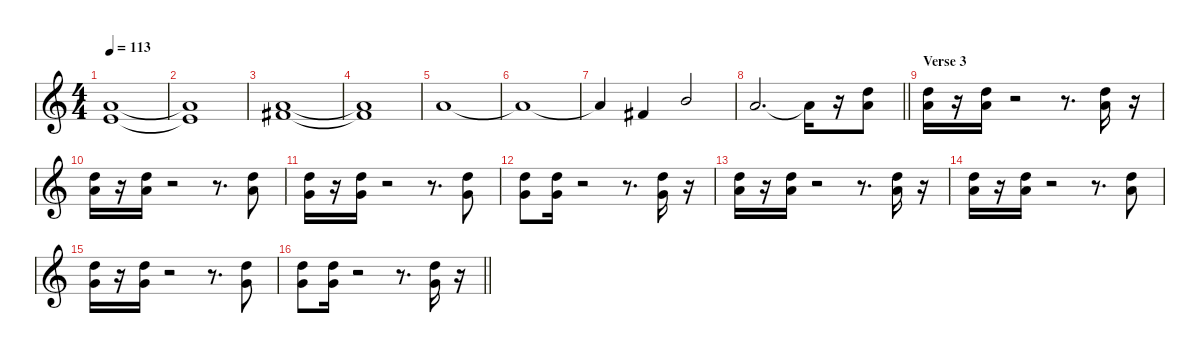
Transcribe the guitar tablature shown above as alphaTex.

\defaultSystemsLayout 4
\hideDynamics
\bracketExtendMode nobrackets
\singleTrackTrackNamePolicy hidden
\multiTrackTrackNamePolicy hidden
\firstSystemTrackNameMode fullname
\firstSystemTrackNameOrientation horizontal
\otherSystemsTrackNameOrientation horizontal
\track ("Keys" "led.synth.") {instrument lead5charang}
\staff {score}
\tuning (E4 B3 G3 D3 A2 E2)
\ts (4 4)
\tempo 113
\clef g2
\ks c
(5.1{t} 5.2{t}).1{dy f beam Up} |
(5.1{t} 5.2{t}).1{beam Up} |
(5.1 7.2{acc #}).1{dy mp beam Up} |
(5.1{t} 7.2{t acc #}).1{dy f beam Up} |
5.1.1{dy fff beam Up} |
5.1{t}.1{dy f beam Up} |
5.1{t}.4{beam Up} 2.1{acc #}.4{beam Up} 7.1.2{beam Up} |
\barLineRight lightlight
5.1.2{d beam Up} 5.1{t}.16{beam Down} r.16{beam Down} (10.1 10.2).8{dy mf beam Down} |
\section ("" "Verse 3")
(10.1 10.2).16{beam Down} r.16{beam Down} (10.1 10.2).16{dy f beam Down} r.2{beam Down} r.8{d beam Down} (10.1 10.2).16{beam Down} r.16{beam Down} |
(10.1 10.2).16{beam Down} r.16{beam Down} (10.1 10.2).16{beam Down} r.2{beam Down} r.8{d beam Down} (10.1 10.2).8{beam Down} |
(10.1 8.2).16{dy mf beam Down} r.16{beam Down} (10.1 8.2).16{dy f beam Down} r.2{beam Down} r.8{d beam Down} (10.1 8.2).8{beam Down} |
(10.1 8.2).8{dy mf beam Down} (10.1 8.2).16{dy f beam Down} r.2{beam Down} r.8{d beam Down} (10.1 8.2).16{beam Down} r.16{beam Down} |
(10.1 10.2).16{dy mf beam Down} r.16{beam Down} (10.1 10.2).16{dy f beam Down} r.2{beam Down} r.8{d beam Down} (10.1 10.2).16{beam Down} r.16{beam Down} |
(10.1 10.2).16{beam Down} r.16{beam Down} (10.1 10.2).16{beam Down} r.2{beam Down} r.8{d beam Down} (10.1 10.2).8{beam Down} |
(10.1 8.2).16{dy mf beam Down} r.16{beam Down} (10.1 8.2).16{dy f beam Down} r.2{beam Down} r.8{d beam Down} (10.1 8.2).8{beam Down} |
\barLineRight lightlight
(10.1 8.2).8{dy mf beam Down} (10.1 8.2).16{dy f beam Down} r.2{beam Down} r.8{d beam Down} (10.1 8.2).16{beam Down} r.16{beam Down}
